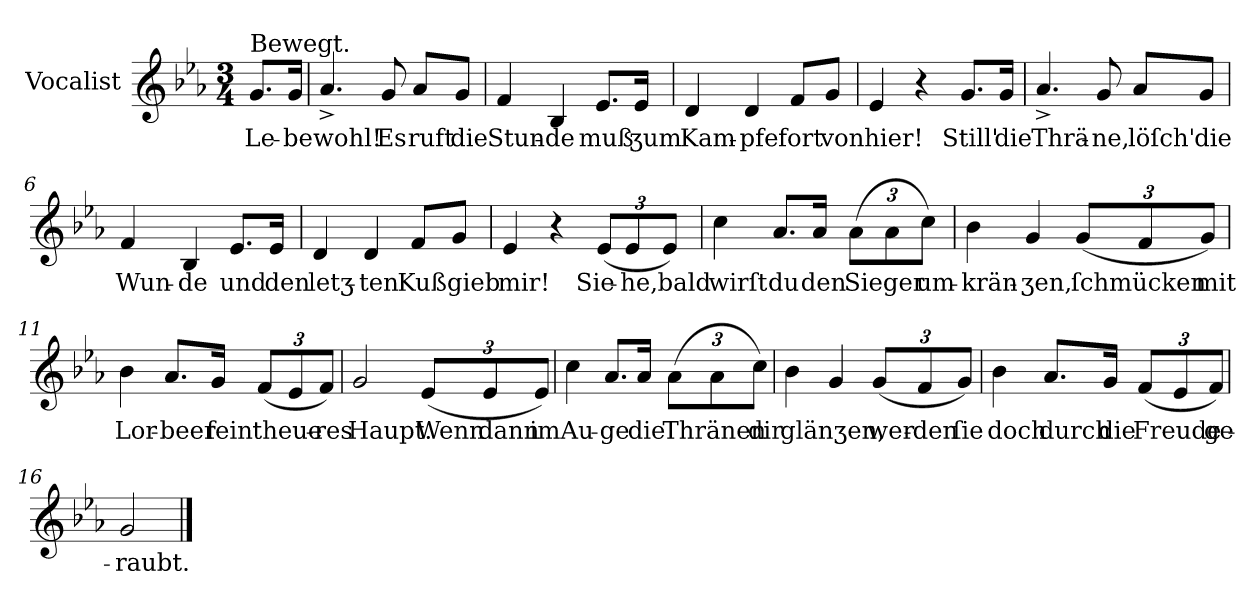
**kern	**text
*part1	*part1
*staff1	*staff1
*I"Vocalist	*
*clefG2	*
*k[b-e-a-]	*
*E-:	*
*M3/4	*
=	=
!LO:TX:a:t=Bewegt.	!
8.g/L	Le-
16g/Jk	-be
=1	=1
4.a-^	wohl!
8g	Es
8a-/L	ruft
8g/J	die
=2	=2
4f	Stun-
4B-	-de
8.e-/L	muß
16e-/Jk	ʒum
=3	=3
4d	Kam-
4d	-pfe
8f/L	fort
8g/J	von
=4	=4
4e-	hier!
4r	.
8.g/L	Still'
16g/Jk	die
=5	=5
4.a-^	Thrä-
8g	-ne,
8a-/L	löſch'
8g/J	die
=6	=6
4f	Wun-
4B-	-de
8.e-/L	und
16e-/Jk	den
=7	=7
4d	letʒ-
4d	-ten
8f/L	Kuß
8g/J	gieb
=8	=8
4e-	mir!
4r	.
(>12e-/L	Sie-
12e-/	-he,
12e-/J)	bald
=9	=9
4cc	wirſt
8.a-/L	du
16a-/Jk	den
(12a-\L	Sieger
12a-\	.
12cc\J)	um-
=10	=10
4b-	-krän-
4g	-ʒen,
(12g/L	ſchmücken
12f/	.
12g/J)	mit
=11	=11
4b-	Lor-
8.a-/L	-beer
16g/Jk	ſein
(>12f/L	theue-
12e-/	.
12f/J)	-res
=12	=12
2g	Haupt.
(>12e-/L	Wenn
12e-/	dann
12e-/J)	im
=13	=13
4cc	Au-
8.a-/L	-ge
16a-/Jk	die
(>12a-\L	Thränen
12a-\	.
12cc\J)	dir
=14	=14
4b-	glänʒen,
4g	.
(>12g/L	wer-
12f/	-den
12g/J)	ſie
=15	=15
4b-	doch
8.a-/L	durch
16g/Jk	die
(>12f/L	Freude
12e-/	.
12f/J)	ge-
=16	=16
2g	-raubt.
==	==
*-	*-
